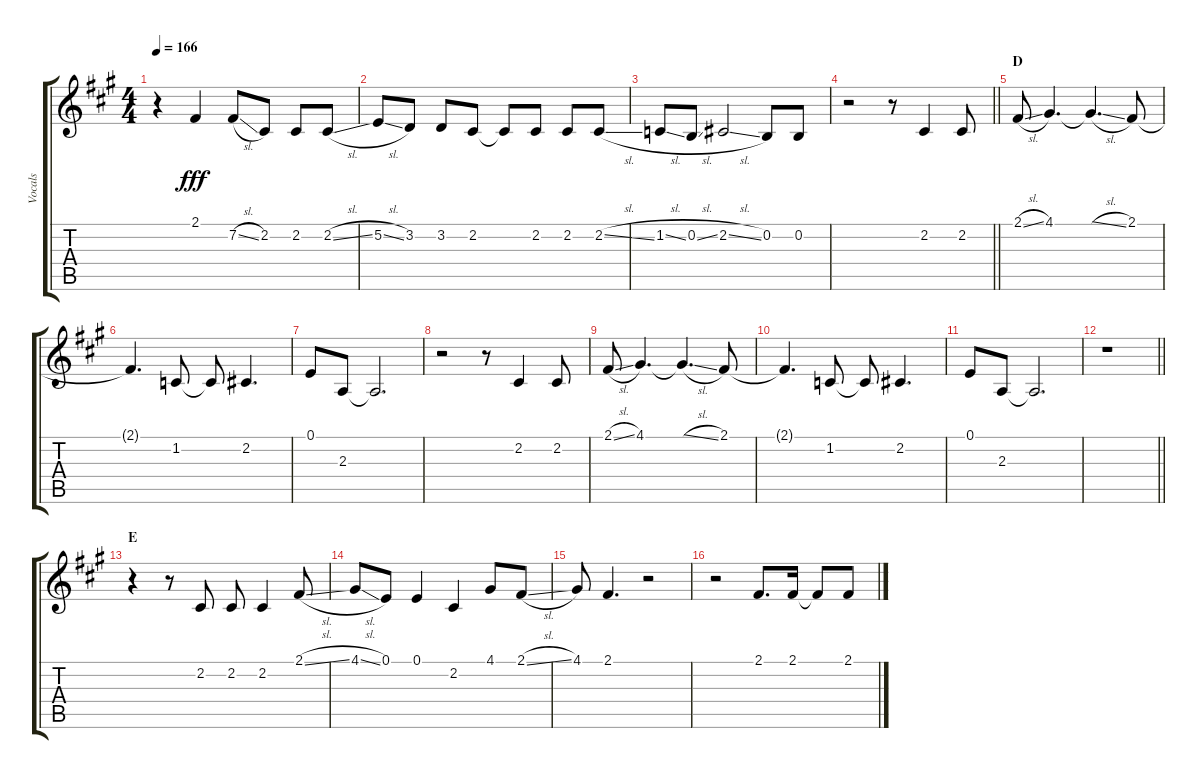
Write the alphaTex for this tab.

\track ("Vocals" "Vocals") {instrument voiceoohs}
\staff {score tabs}
\tuning (E4 B3 G3 D3 A2 E2) {hide}
\ts (4 4)
\tempo 166
\clef g2
\ks a
r.4{dy fff} 2.1.4 7.2{sl}.8 2.2.8 2.2.8 2.2{sl}.8 |
5.2{sl}.8 3.2.8 3.2.8 2.2.8 2.2{t}.8 2.2.8 2.2.8 2.2{sl}.8 |
1.2{sl}.8 0.2{sl}.8 2.2{sl}.2 0.2.8 0.2.8 |
\barLineRight lightlight
r.2 r.8 2.2.4 2.2.8 |
\section ("" "D")
2.1{sl}.8 4.1.4{d} 4.1{sl t}.4{d} 2.1.8 |
2.1{t}.4{d} 1.2.8 1.2{t}.8 2.2.4{d} |
0.1.8 2.3.8 2.3{t}.2{d} |
r.2 r.8 2.2.4 2.2.8 |
2.1{sl}.8 4.1.4{d} 4.1{sl t}.4{d} 2.1.8 |
2.1{t}.4{d} 1.2.8 1.2{t}.8 2.2.4{d} |
0.1.8 2.3.8 2.3{t}.2{d} |
\barLineRight lightlight
r.1 |
\section ("" "E")
r.4 r.8 2.2.8 2.2.8 2.2.4 2.1{sl}.8 |
4.1{sl}.8 0.1.8 0.1.4 2.2.4 4.1.8 2.1{sl}.8 |
4.1.8 2.1.4{d} r.2 |
r.2 2.1.8{d} 2.1.16 2.1{t}.8 2.1{sl}.8
